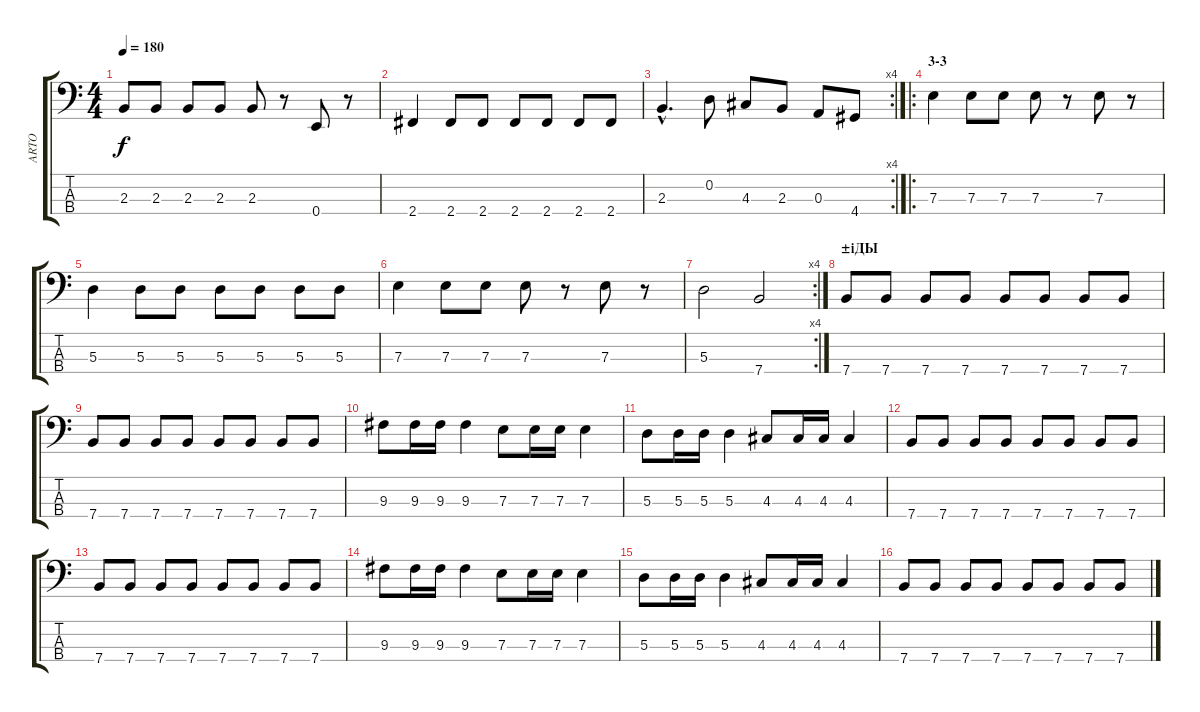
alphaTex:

\track ("ARTO" "ARTO") {instrument electricbasspick}
\staff {score tabs}
\tuning (G2 D2 A1 E1) {hide}
\ts (4 4)
\tempo 180
\clef f4
\ks c
2.3.8{dy f} 2.3.8 2.3.8 2.3.8 2.3.8 r.8 0.4.8 r.8 |
2.4.4 2.4.8 2.4.8 2.4.8 2.4.8 2.4.8 2.4.8 |
\rc 4
2.3{hac}.4{d} 0.2.8 4.3.8 2.3.8 0.3.8 4.4.8 |
\ro
\section ("" "3-3")
7.3.4 7.3.8 7.3.8 7.3.8 r.8 7.3.8 r.8 |
5.3.4 5.3.8 5.3.8 5.3.8 5.3.8 5.3.8 5.3.8 |
7.3.4 7.3.8 7.3.8 7.3.8 r.8 7.3.8 r.8 |
\rc 4
5.3.2 7.4.2 |
\section ("" "±іДЫ")
7.4.8 7.4.8 7.4.8 7.4.8 7.4.8 7.4.8 7.4.8 7.4.8 |
7.4.8 7.4.8 7.4.8 7.4.8 7.4.8 7.4.8 7.4.8 7.4.8 |
9.3.8 9.3.16 9.3.16 9.3.4 7.3.8 7.3.16 7.3.16 7.3.4 |
5.3.8 5.3.16 5.3.16 5.3.4 4.3.8 4.3.16 4.3.16 4.3.4 |
7.4.8 7.4.8 7.4.8 7.4.8 7.4.8 7.4.8 7.4.8 7.4.8 |
7.4.8 7.4.8 7.4.8 7.4.8 7.4.8 7.4.8 7.4.8 7.4.8 |
9.3.8 9.3.16 9.3.16 9.3.4 7.3.8 7.3.16 7.3.16 7.3.4 |
5.3.8 5.3.16 5.3.16 5.3.4 4.3.8 4.3.16 4.3.16 4.3.4 |
7.4.8 7.4.8 7.4.8 7.4.8 7.4.8 7.4.8 7.4.8 7.4.8
